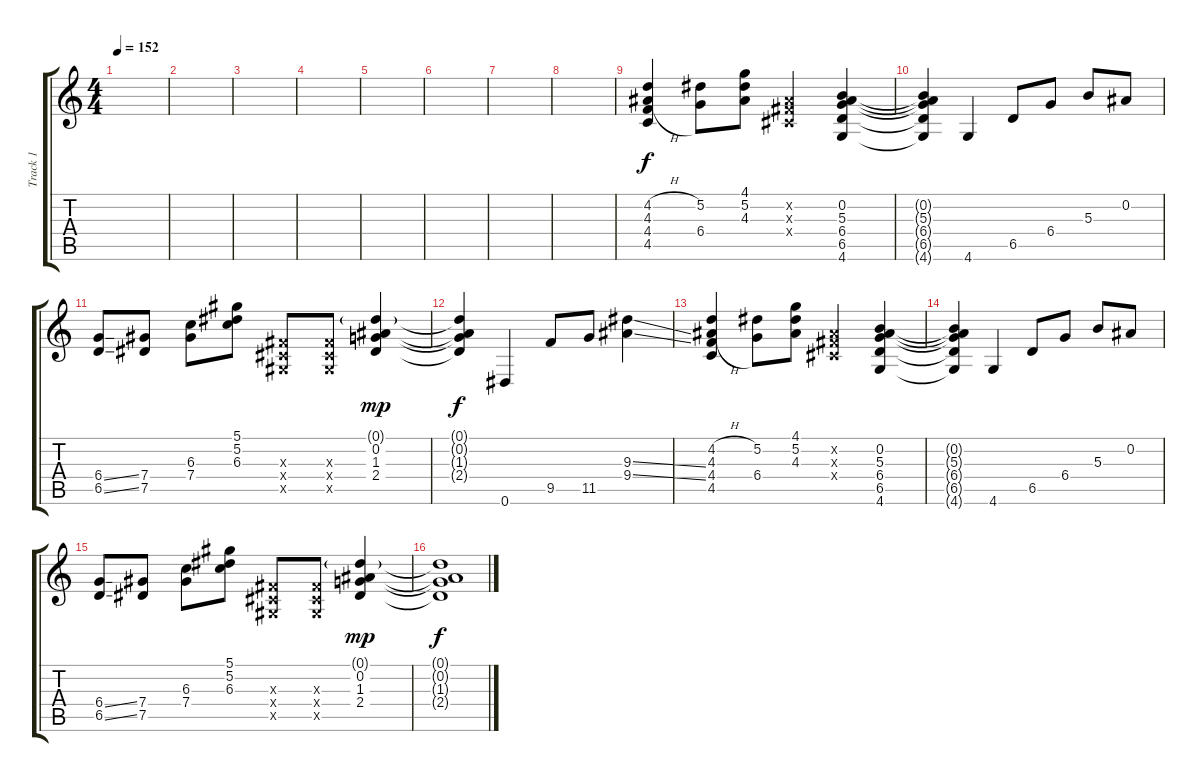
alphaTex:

\track ("Track 1" "Track 1") {instrument electricguitarclean}
\staff {score tabs}
\tuning (Eb4 Bb3 Gb3 Db3 Ab2 Eb2) {hide}
\ts (4 4)
\tempo 152
\clef g2
\ks c
|
|
|
|
|
|
|
|
(4.2{h} 4.3 4.4{h} 4.5).4 (5.2 6.4).8 (4.1 5.2 4.3).8 (0.2{x} 0.3{x} 0.4{x}).4 (0.2 5.3 6.4 6.5 4.6).4 |
(0.2{t} 5.3{t} 6.4{t} 6.5{t} 4.6{t}).4 4.6.4 6.5.8 6.4.8 5.3.8 0.2.8 |
(6.4{ss} 6.5{ss}).8 (7.4 7.5).8 (6.3 7.4).8 (5.1 5.2 6.3).8 (0.3{x} 0.4{x} 0.5{x}).8 (0.3{x} 0.4{x} 0.5{x}).8 (0.1{g} 0.2 1.3 2.4).4{dy mp} |
(0.1{t} 0.2{t} 1.3{t} 2.4{t}).4{dy f} 0.6.4 9.5.8 11.5.8 (9.3{ss} 9.4{ss}).4 |
(4.2{h} 4.3 4.4{h} 4.5).4 (5.2 6.4).8 (4.1 5.2 4.3).8 (0.2{x} 0.3{x} 0.4{x}).4 (0.2 5.3 6.4 6.5 4.6).4 |
(0.2{t} 5.3{t} 6.4{t} 6.5{t} 4.6{t}).4 4.6.4 6.5.8 6.4.8 5.3.8 0.2.8 |
(6.4{ss} 6.5{ss}).8 (7.4 7.5).8 (6.3 7.4).8 (5.1 5.2 6.3).8 (0.3{x} 0.4{x} 0.5{x}).8 (0.3{x} 0.4{x} 0.5{x}).8 (0.1{g} 0.2 1.3 2.4).4{dy mp} |
(0.1{t} 0.2{t} 1.3{t} 2.4{t}).1{dy f}
